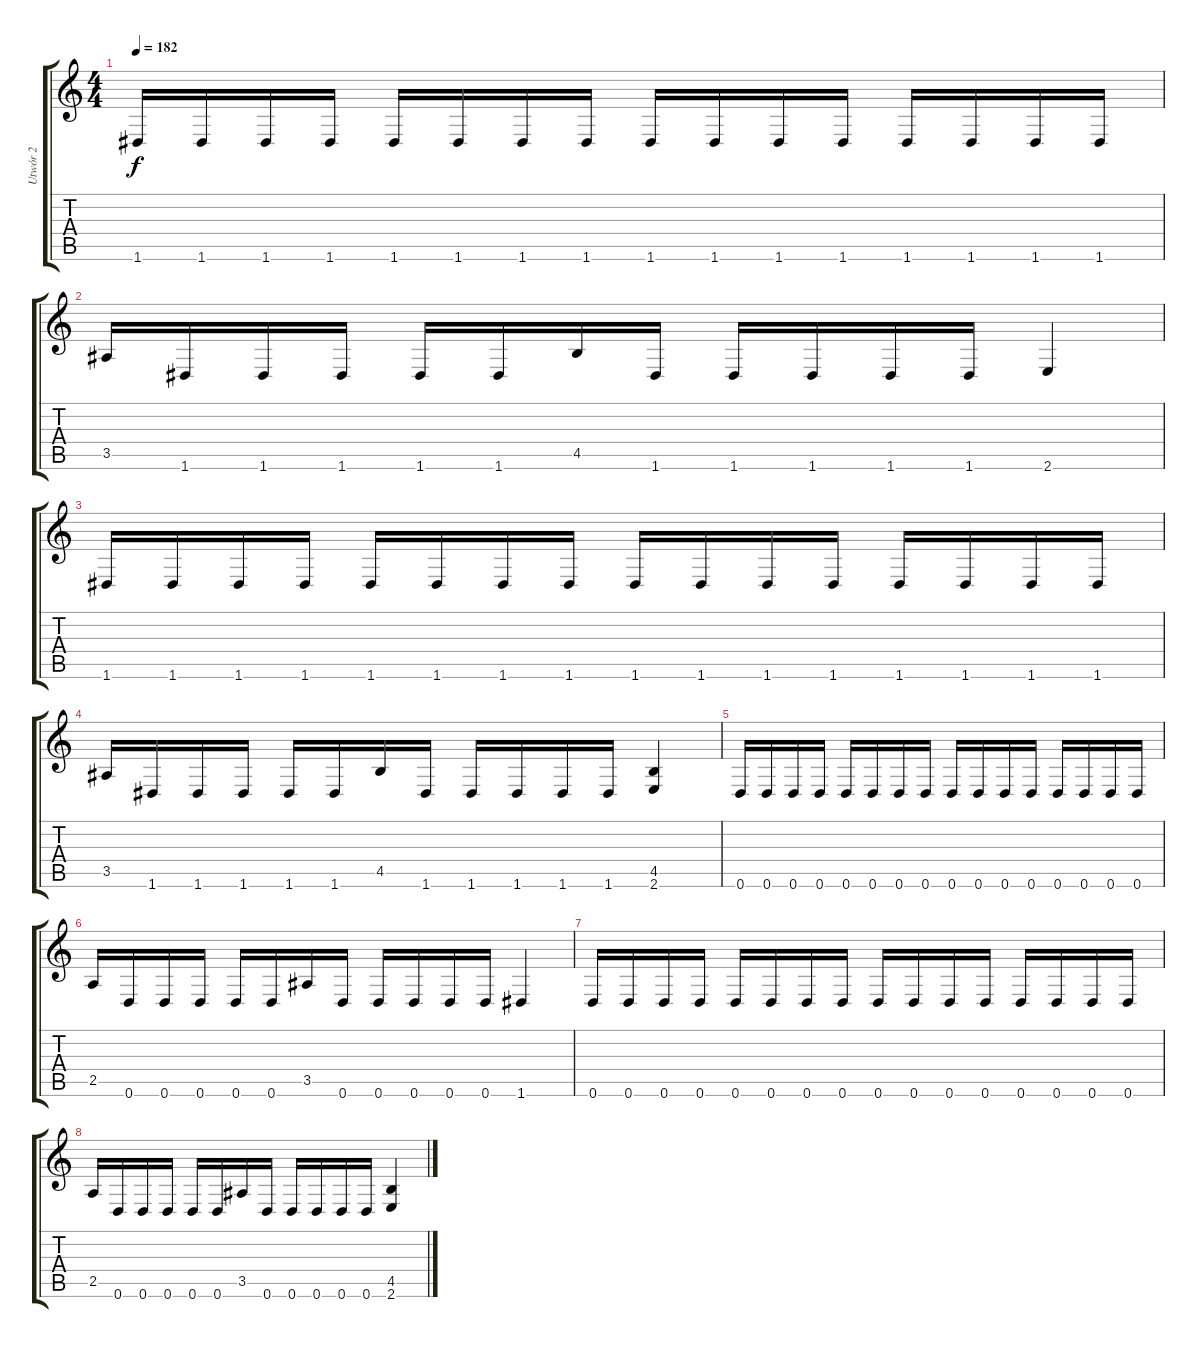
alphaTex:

\track ("Utwór 2" "Utwór 2") {instrument distortionguitar}
\staff {score tabs}
\tuning (D4 A3 F3 C3 G2 D2) {hide}
\ts (4 4)
\tempo 182
\clef g2
\ks c
1.6.16{dy f instrument distortionguitar} 1.6.16 1.6.16 1.6.16 1.6.16 1.6.16 1.6.16 1.6.16 1.6.16 1.6.16 1.6.16 1.6.16 1.6.16 1.6.16 1.6.16 1.6.16 |
3.5.16 1.6.16 1.6.16 1.6.16 1.6.16 1.6.16 4.5.16 1.6.16 1.6.16 1.6.16 1.6.16 1.6.16 2.6.4 |
1.6.16 1.6.16 1.6.16 1.6.16 1.6.16 1.6.16 1.6.16 1.6.16 1.6.16 1.6.16 1.6.16 1.6.16 1.6.16 1.6.16 1.6.16 1.6.16 |
3.5.16 1.6.16 1.6.16 1.6.16 1.6.16 1.6.16 4.5.16 1.6.16 1.6.16 1.6.16 1.6.16 1.6.16 (4.5 2.6).4 |
0.6.16 0.6.16 0.6.16 0.6.16 0.6.16 0.6.16 0.6.16 0.6.16 0.6.16 0.6.16 0.6.16 0.6.16 0.6.16 0.6.16 0.6.16 0.6.16 |
2.5.16 0.6.16 0.6.16 0.6.16 0.6.16 0.6.16 3.5.16 0.6.16 0.6.16 0.6.16 0.6.16 0.6.16 1.6.4 |
0.6.16 0.6.16 0.6.16 0.6.16 0.6.16 0.6.16 0.6.16 0.6.16 0.6.16 0.6.16 0.6.16 0.6.16 0.6.16 0.6.16 0.6.16 0.6.16 |
2.5.16 0.6.16 0.6.16 0.6.16 0.6.16 0.6.16 3.5.16 0.6.16 0.6.16 0.6.16 0.6.16 0.6.16 (4.5 2.6).4
